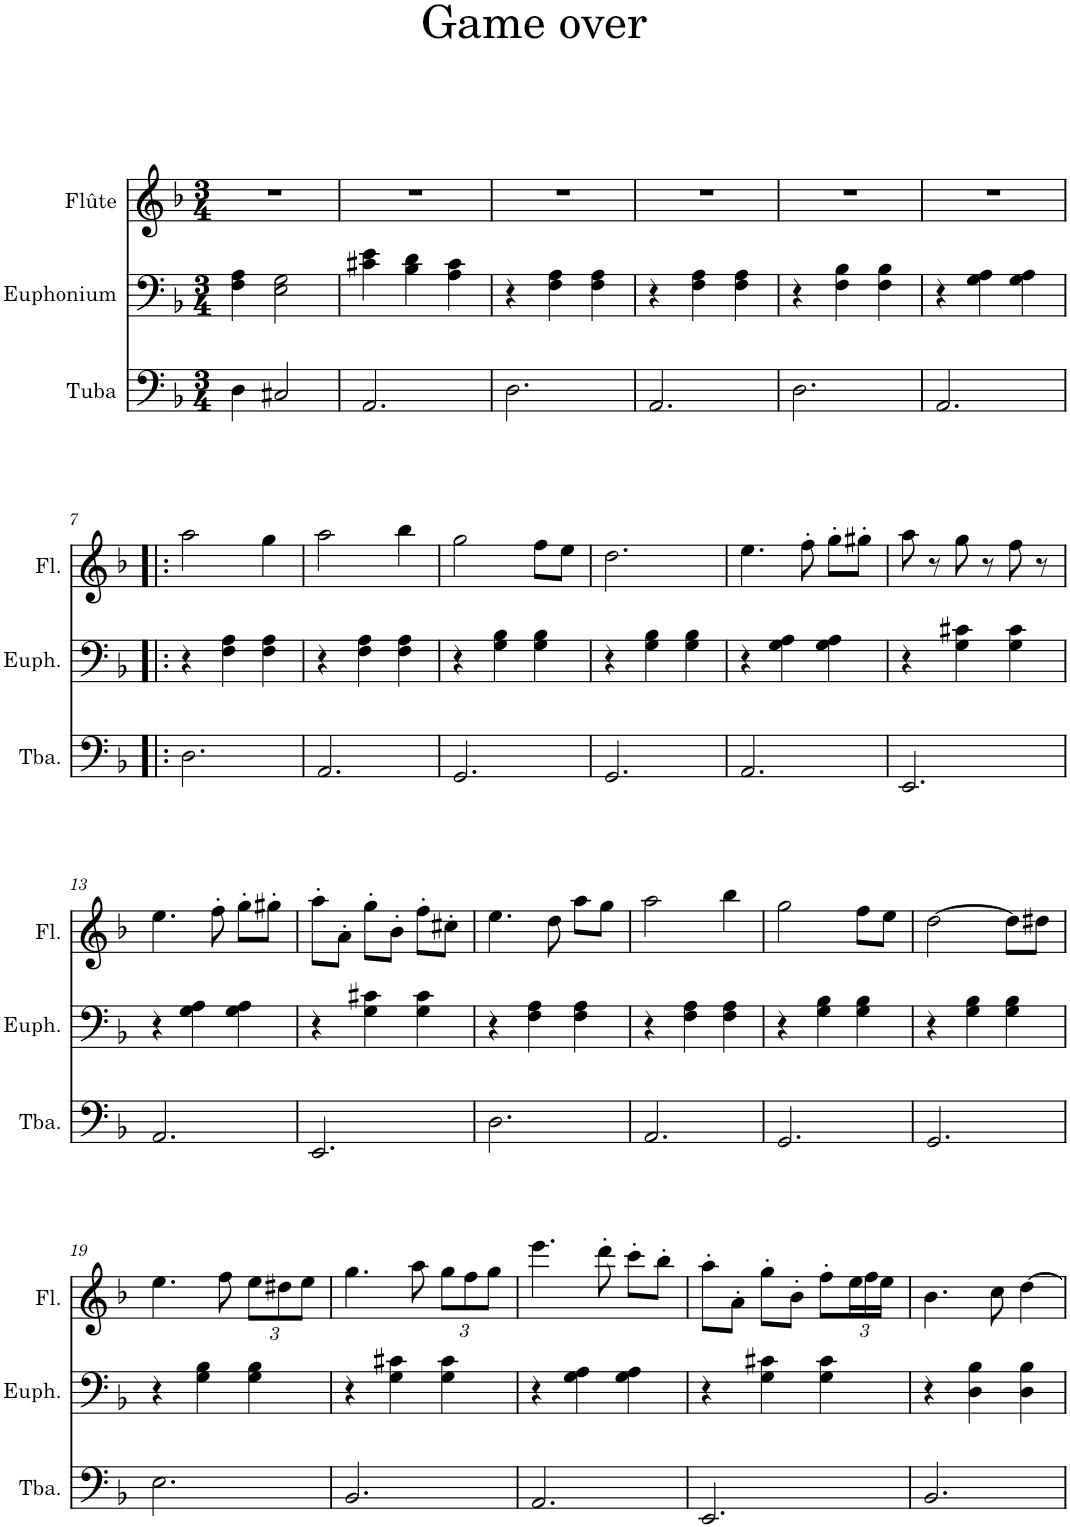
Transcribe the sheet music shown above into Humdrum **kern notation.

**kern	**kern	**kern
*part3	*part2	*part1
*staff3	*staff2	*staff1
*I"Tuba	*I"Euphonium	*I"Flûte
*I'Tba.	*I'Euph.	*I'Fl.
*clefF4	*clefF4	*clefG2
*k[b-]	*k[b-]	*k[b-]
*M3/4	*M3/4	*M3/4
=1	=1	=1
4D\	4F\ 4A\	2.r
2C#X/	2E\ 2G\	.
=2	=2	=2
2.AA/	4c#X\ 4e\	2.r
.	4B-\ 4d\	.
.	4A\ 4c#\	.
=3	=3	=3
2.D\	4r	2.r
.	4F\ 4A\	.
.	4F\ 4A\	.
=4	=4	=4
2.AA/	4r	2.r
.	4F\ 4A\	.
.	4F\ 4A\	.
=5	=5	=5
2.D\	4r	2.r
.	4F\ 4B-\	.
.	4F\ 4B-\	.
=6	=6	=6
2.AA/	4r	2.r
.	4G\ 4A\	.
.	4G\ 4A\	.
!!LO:LB:g=z
=7!|:	=7!|:	=7!|:
2.D\	4r	2aa\
.	4F\ 4A\	.
.	4F\ 4A\	4gg\
=8	=8	=8
2.AA/	4r	2aa\
.	4F\ 4A\	.
.	4F\ 4A\	4bb-\
=9	=9	=9
2.GG/	4r	2gg\
.	4G\ 4B-\	.
.	4G\ 4B-\	8ff\L
.	.	8ee\J
=10	=10	=10
2.GG/	4r	2.dd\
.	4G\ 4B-\	.
.	4G\ 4B-\	.
=11	=11	=11
2.AA/	4r	4.ee\
.	4G\ 4A\	.
.	.	8ff'\
.	4G\ 4A\	8gg'\L
.	.	8gg#X'\J
=12	=12	=12
2.EE/	4r	8aa\
.	.	8r
.	4G\ 4c#X\	8gg\
.	.	8r
.	4G\ 4c#\	8ff\
.	.	8r
!!LO:LB:g=z
=13	=13	=13
2.AA/	4r	4.ee\
.	4G\ 4A\	.
.	.	8ff'\
.	4G\ 4A\	8gg'\L
.	.	8gg#X'\J
=14	=14	=14
2.EE/	4r	8aa'\L
.	.	8a'\J
.	4G\ 4c#X\	8gg'\L
.	.	8b-'\J
.	4G\ 4c#\	8ff'\L
.	.	8cc#X'\J
=15	=15	=15
2.D\	4r	4.ee\
.	4F\ 4A\	.
.	.	8dd\
.	4F\ 4A\	8aa\L
.	.	8gg\J
=16	=16	=16
2.AA/	4r	2aa\
.	4F\ 4A\	.
.	4F\ 4A\	4bb-\
=17	=17	=17
2.GG/	4r	2gg\
.	4G\ 4B-\	.
.	4G\ 4B-\	8ff\L
.	.	8ee\J
=18	=18	=18
2.GG/	4r	[2dd\
.	4G\ 4B-\	.
.	4G\ 4B-\	8dd\L]
.	.	8dd#X\J
!!LO:LB:g=z
=19	=19	=19
2.E\	4r	4.ee\
.	4G\ 4B-\	.
.	.	8ff\
*	*	*Xbrackettup
.	4G\ 4B-\	12ee\L
.	.	12dd#X\
.	.	12ee\J
=20	=20	=20
2.BB-/	4r	4.gg\
.	4G\ 4c#X\	.
.	.	8aa\
.	4G\ 4c#\	12gg\L
.	.	12ff\
.	.	12gg\J
=21	=21	=21
2.AA/	4r	4.eee\
.	4G\ 4A\	.
.	.	8ddd'\
.	4G\ 4A\	8ccc'\L
.	.	8bb-'\J
=22	=22	=22
2.EE/	4r	8aa'\L
.	.	8a'\J
.	4G\ 4c#X\	8gg'\L
.	.	8b-'\J
.	4G\ 4c#\	8ff'\L
.	.	24ee\L
.	.	24ff\
.	.	24ee\JJ
=23	=23	=23
2.BB-/	4r	4.b-\
.	4D\ 4B-\	.
.	.	8cc\
.	4D\ 4B-\	[4dd\
=	=	=
*-	*-	*-
